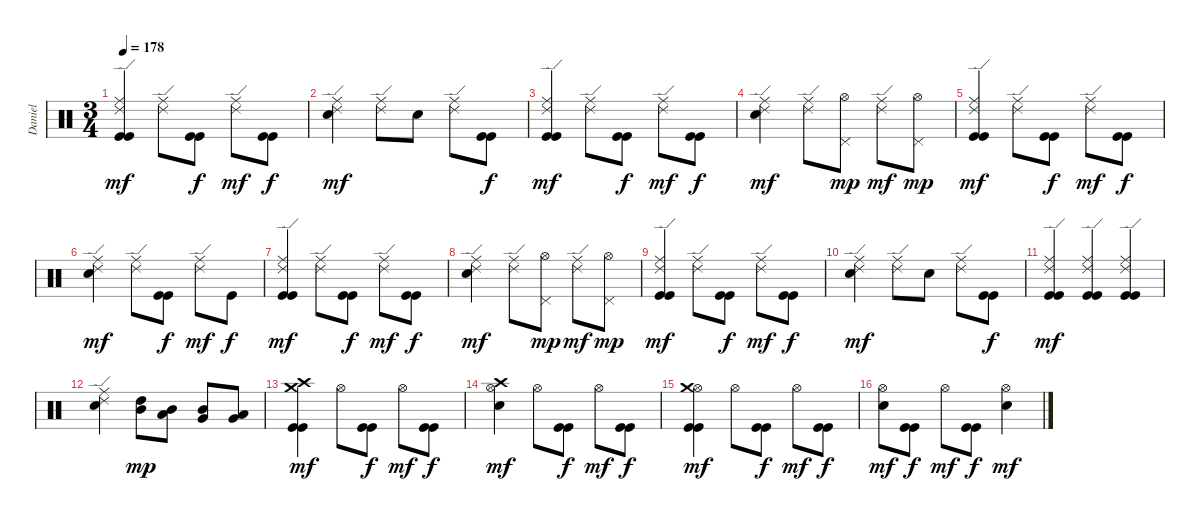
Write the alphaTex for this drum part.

\track ("Daniel" "Daniel") {instrument percussion}
\staff {score}
\articulation defaults
\ts (3 4)
\tempo 178
\clef neutral
\ks c
("Kick (hit)" "Kick (hit)" "Ride (middle)" "Ride (edge) 2").4{dy mf} ("Ride (middle)" "Ride (edge) 2").8 ("Kick (hit)" "Kick (hit)").8{dy f} ("Ride (middle)" "Ride (edge) 2").8{dy mf} ("Kick (hit)" "Kick (hit)").8{dy f} |
("Electric Snare (hit)" "Ride (middle)" "Ride (edge) 2").4{dy mf} ("Ride (middle)" "Ride (edge) 2").8 "Electric Snare (hit)".8 ("Ride (middle)" "Ride (edge) 2").8 ("Kick (hit)" "Kick (hit)").8{dy f} |
("Kick (hit)" "Kick (hit)" "Ride (middle)" "Ride (edge) 2").4{dy mf} ("Ride (middle)" "Ride (edge) 2").8 ("Kick (hit)" "Kick (hit)").8{dy f} ("Ride (middle)" "Ride (edge) 2").8{dy mf} ("Kick (hit)" "Kick (hit)").8{dy f} |
("Electric Snare (hit)" "Ride (middle)" "Ride (edge) 2").4{dy mf} ("Ride (middle)" "Ride (edge) 2").8 ("Hi-Hat (open)" "Pedal Hi-Hat (hit)").8{dy mp} ("Ride (middle)" "Ride (edge) 2").8{dy mf} ("Hi-Hat (open)" "Pedal Hi-Hat (hit)").8{dy mp} |
("Kick (hit)" "Kick (hit)" "Ride (middle)" "Ride (edge) 2").4{dy mf} ("Ride (middle)" "Ride (edge) 2").8 ("Kick (hit)" "Kick (hit)").8{dy f} ("Ride (middle)" "Ride (edge) 2").8{dy mf} ("Kick (hit)" "Kick (hit)").8{dy f} |
("Electric Snare (hit)" "Ride (middle)" "Ride (edge) 2").4{dy mf} ("Ride (middle)" "Ride (edge) 2").8 ("Kick (hit)" "Kick (hit)").8{dy f} ("Ride (middle)" "Ride (edge) 2").8{dy mf} "Kick (hit)".8{dy f} |
("Kick (hit)" "Kick (hit)" "Ride (middle)" "Ride (edge) 2").4{dy mf} ("Ride (middle)" "Ride (edge) 2").8 ("Kick (hit)" "Kick (hit)").8{dy f} ("Ride (middle)" "Ride (edge) 2").8{dy mf} ("Kick (hit)" "Kick (hit)").8{dy f} |
("Electric Snare (hit)" "Ride (middle)" "Ride (edge) 2").4{dy mf} ("Ride (middle)" "Ride (edge) 2").8 ("Hi-Hat (open)" "Pedal Hi-Hat (hit)").8{dy mp} ("Ride (middle)" "Ride (edge) 2").8{dy mf} ("Hi-Hat (open)" "Pedal Hi-Hat (hit)").8{dy mp} |
("Kick (hit)" "Kick (hit)" "Ride (middle)" "Ride (edge) 2").4{dy mf} ("Ride (middle)" "Ride (edge) 2").8 ("Kick (hit)" "Kick (hit)").8{dy f} ("Ride (middle)" "Ride (edge) 2").8{dy mf} ("Kick (hit)" "Kick (hit)").8{dy f} |
("Electric Snare (hit)" "Ride (middle)" "Ride (edge) 2").4{dy mf} ("Ride (middle)" "Ride (edge) 2").8 "Electric Snare (hit)".8 ("Ride (middle)" "Ride (edge) 2").8 ("Kick (hit)" "Kick (hit)").8{dy f} |
("Kick (hit)" "Kick (hit)" "Ride (middle)" "Ride (edge) 2").4{dy mf} ("Kick (hit)" "Kick (hit)" "Ride (middle)" "Ride (edge) 2").4 ("Kick (hit)" "Kick (hit)" "Ride (middle)" "Ride (edge) 2").4 |
("Electric Snare (hit)" "Ride (middle)" "Ride (edge) 2").4 ("Mid Tom (hit)" "High Tom (hit)").8{dy mp} ("Low Tom (hit)" "Mid Tom (hit)").8 ("Very Low Tom (hit)" "Mid Tom (hit)").8 ("Very Low Tom (hit)" "Low Tom (hit)").8 |
("Kick (hit)" "Kick (hit)" "Crash high (hit)" "Crash medium (hit)").4{dy mf} "Hi-Hat (open)".8 ("Kick (hit)" "Kick (hit)").8{dy f} "Hi-Hat (open)".8{dy mf} ("Kick (hit)" "Kick (hit)").8{dy f} |
("Electric Snare (hit)" "Hi-Hat (open)" "Crash high (hit)").4{dy mf} "Hi-Hat (open)".8 ("Kick (hit)" "Kick (hit)").8{dy f} "Hi-Hat (open)".8{dy mf} ("Kick (hit)" "Kick (hit)").8{dy f} |
("Kick (hit)" "Kick (hit)" "Hi-Hat (open)" "Crash medium (hit)").4{dy mf} "Hi-Hat (open)".8 ("Kick (hit)" "Kick (hit)").8{dy f} "Hi-Hat (open)".8{dy mf} ("Kick (hit)" "Kick (hit)").8{dy f} |
("Electric Snare (hit)" "Hi-Hat (open)").8{dy mf} ("Kick (hit)" "Kick (hit)").8{dy f} "Hi-Hat (open)".8{dy mf} ("Kick (hit)" "Kick (hit)").8{dy f} ("Electric Snare (hit)" "Hi-Hat (open)").4{dy mf}
